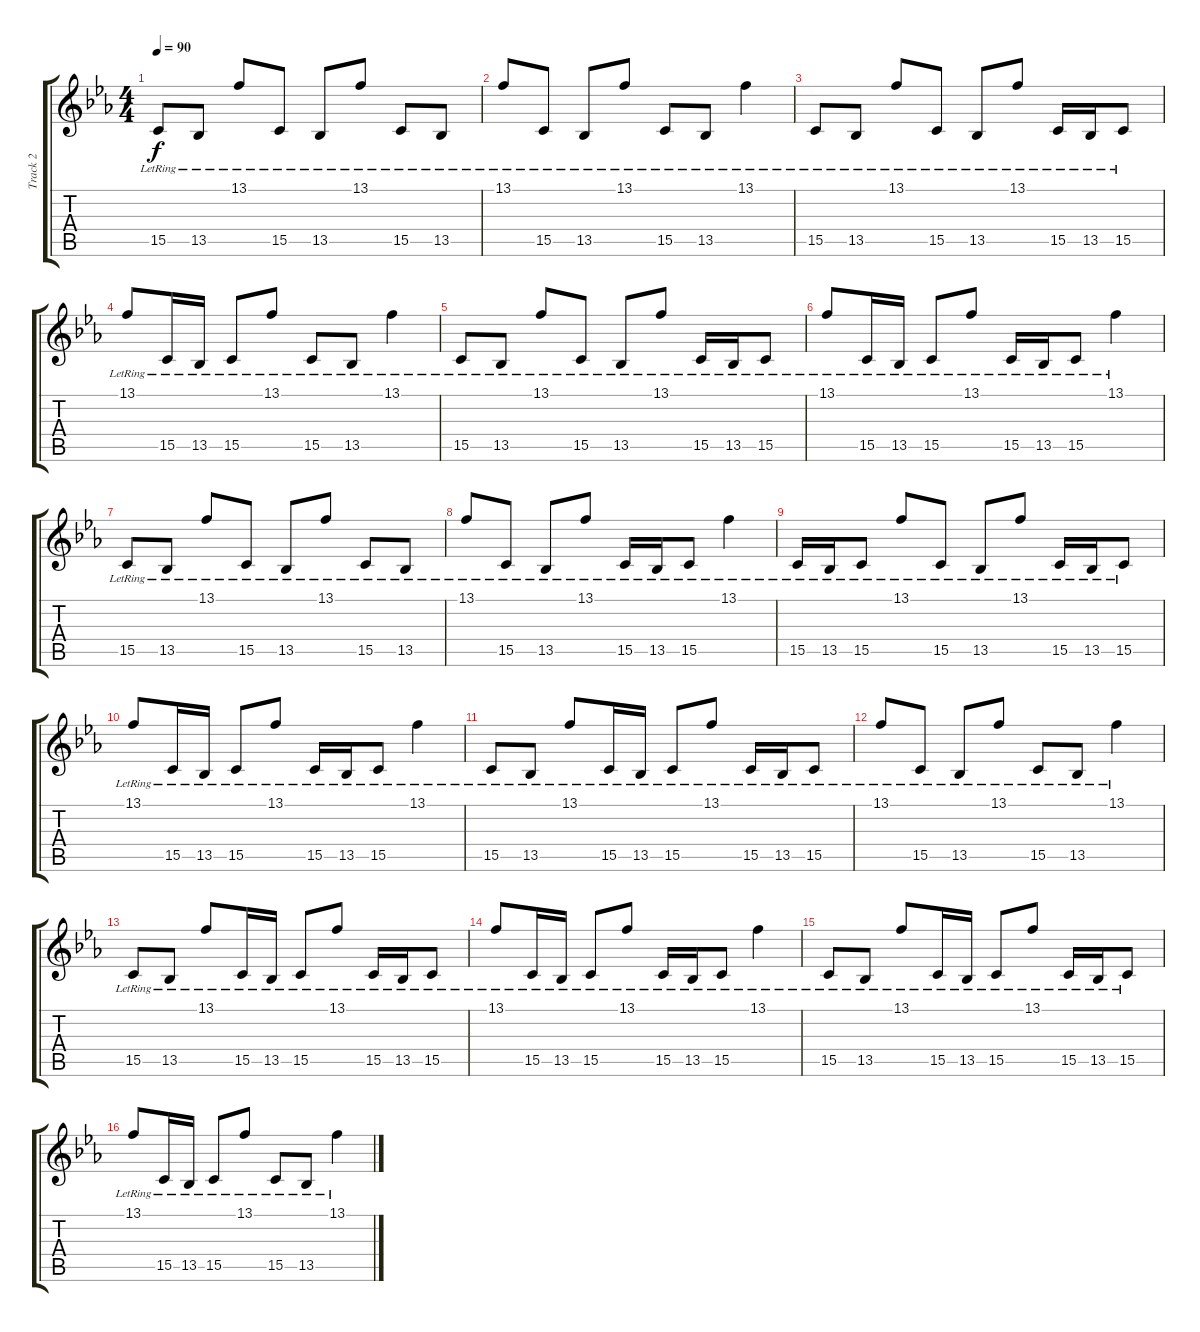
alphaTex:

\track ("Track 2" "Track 2") {instrument electricgrandpiano}
\staff {score tabs}
\tuning (E4 B3 G3 D3 A2 E2) {hide}
\ts (4 4)
\tempo 90
\clef g2
\ks cminor
15.5{lr}.8{dy f} 13.5{lr}.8 13.1{lr}.8 15.5{lr}.8 13.5{lr}.8 13.1{lr}.8 15.5{lr}.8 13.5{lr}.8 |
13.1{lr}.8 15.5{lr}.8 13.5{lr}.8 13.1{lr}.8 15.5{lr}.8 13.5{lr}.8 13.1{lr}.4 |
15.5{lr}.8 13.5{lr}.8 13.1{lr}.8 15.5{lr}.8 13.5{lr}.8 13.1{lr}.8 15.5{lr}.16 13.5{lr}.16 15.5{lr}.8 |
13.1{lr}.8 15.5{lr}.16 13.5{lr}.16 15.5{lr}.8 13.1{lr}.8 15.5{lr}.8 13.5{lr}.8 13.1{lr}.4 |
15.5{lr}.8 13.5{lr}.8 13.1{lr}.8 15.5{lr}.8 13.5{lr}.8 13.1{lr}.8 15.5{lr}.16 13.5{lr}.16 15.5{lr}.8 |
13.1{lr}.8 15.5{lr}.16 13.5{lr}.16 15.5{lr}.8 13.1{lr}.8 15.5{lr}.16 13.5{lr}.16 15.5{lr}.8 13.1{lr}.4 |
15.5{lr}.8 13.5{lr}.8 13.1{lr}.8 15.5{lr}.8 13.5{lr}.8 13.1{lr}.8 15.5{lr}.8 13.5{lr}.8 |
13.1{lr}.8 15.5{lr}.8 13.5{lr}.8 13.1{lr}.8 15.5{lr}.16 13.5{lr}.16 15.5{lr}.8 13.1{lr}.4 |
15.5{lr}.16 13.5{lr}.16 15.5{lr}.8 13.1{lr}.8 15.5{lr}.8 13.5{lr}.8 13.1{lr}.8 15.5{lr}.16 13.5{lr}.16 15.5{lr}.8 |
13.1{lr}.8 15.5{lr}.16 13.5{lr}.16 15.5{lr}.8 13.1{lr}.8 15.5{lr}.16 13.5{lr}.16 15.5{lr}.8 13.1{lr}.4 |
15.5{lr}.8 13.5{lr}.8 13.1{lr}.8 15.5{lr}.16 13.5{lr}.16 15.5{lr}.8 13.1{lr}.8 15.5{lr}.16 13.5{lr}.16 15.5{lr}.8 |
13.1{lr}.8 15.5{lr}.8 13.5{lr}.8 13.1{lr}.8 15.5{lr}.8 13.5{lr}.8 13.1{lr}.4 |
15.5{lr}.8 13.5{lr}.8 13.1{lr}.8 15.5{lr}.16 13.5{lr}.16 15.5{lr}.8 13.1{lr}.8 15.5{lr}.16 13.5{lr}.16 15.5{lr}.8 |
13.1{lr}.8 15.5{lr}.16 13.5{lr}.16 15.5{lr}.8 13.1{lr}.8 15.5{lr}.16 13.5{lr}.16 15.5{lr}.8 13.1{lr}.4 |
15.5{lr}.8 13.5{lr}.8 13.1{lr}.8 15.5{lr}.16 13.5{lr}.16 15.5{lr}.8 13.1{lr}.8 15.5{lr}.16 13.5{lr}.16 15.5{lr}.8 |
13.1{lr}.8 15.5{lr}.16 13.5{lr}.16 15.5{lr}.8 13.1{lr}.8 15.5{lr}.8 13.5{lr}.8 13.1{lr}.4
